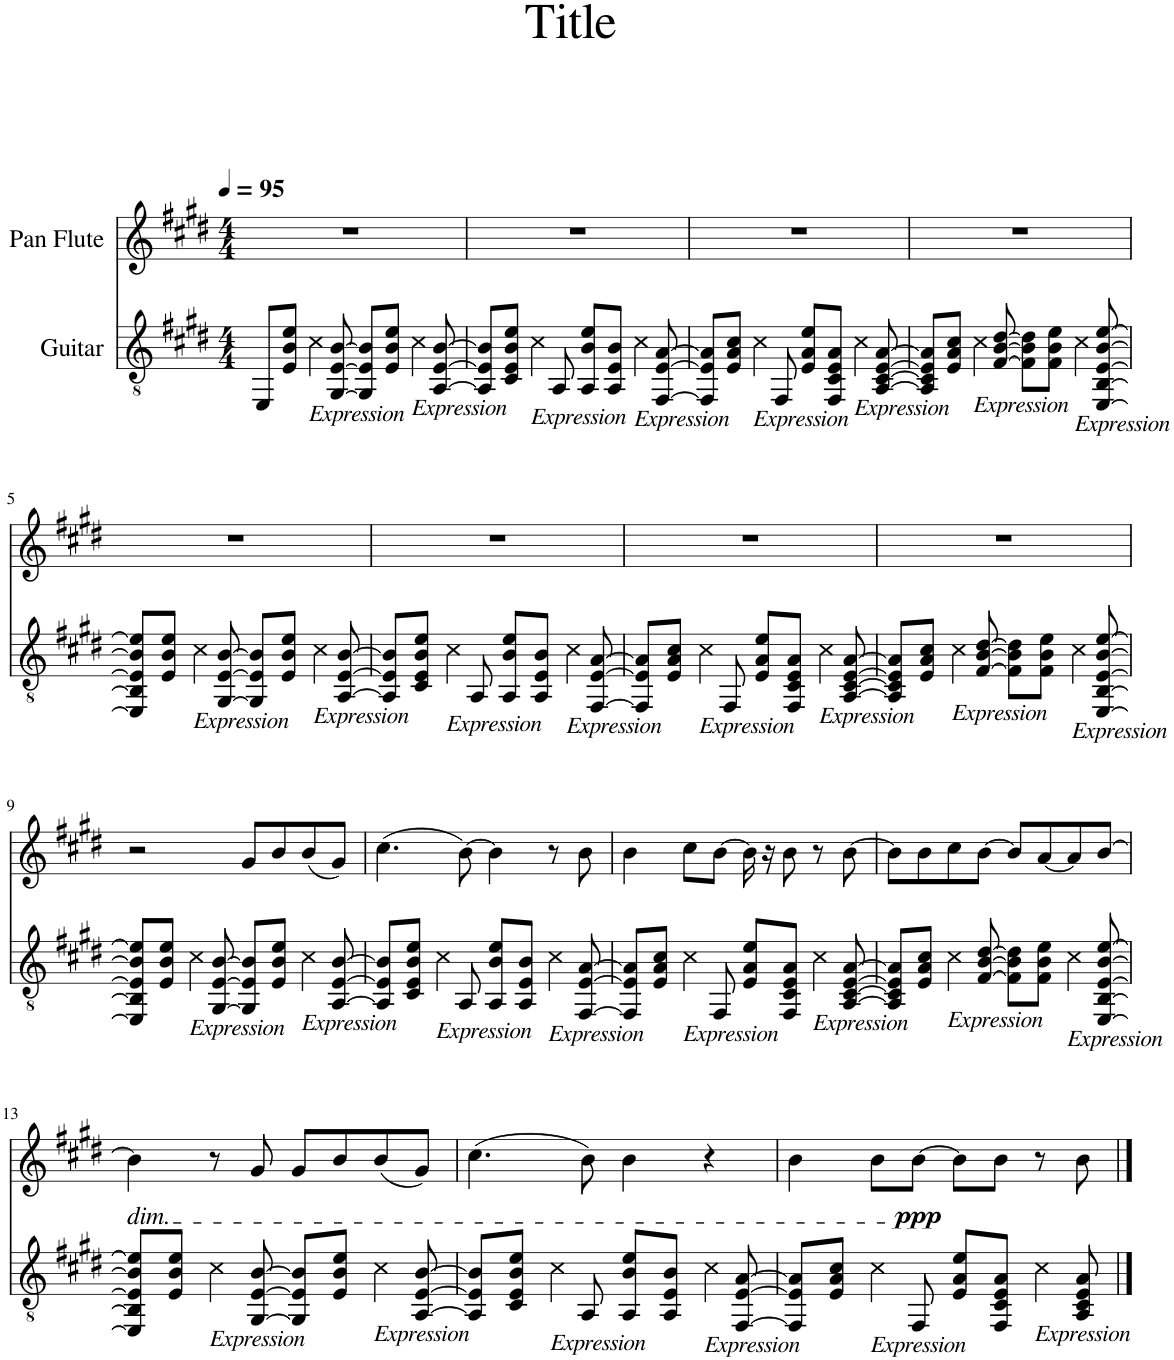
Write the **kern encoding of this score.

**kern	**kern	**dynam
*part2	*part1	*part1
*staff2	*staff1	*staff1
*I"Guitar	*I"Pan Flute	*
*	*I'P Fl	*
*clefGv2	*clefG2	*
*k[f#c#g#d#]	*k[f#c#g#d#]	*
*M4/4	*M4/4	*
*MM95	*MM95	*
=1	=1	=1
*^	*	*
8EE/L	4ryy	1r	.
8E/ 8B/ 8e/J	.	.	.
!LO:TX:b:i:t=Expression	!	!	!
8ryy	4CC#`\	.	.
[8GG#/ [8E/ [8B/	.	.	.
8GG#/] 8E/] 8B/]L	4ryy	.	.
8E/ 8B/ 8e/J	.	.	.
!LO:TX:b:i:t=Expression	!	!	!
8ryy	4CC#`\	.	.
[8AA/ [8E/ [8B/	.	.	.
=2	=2	=2	=2
8AA/] 8E/] 8B/]L	4ryy	1r	.
8C#/ 8E/ 8B/ 8e/J	.	.	.
!LO:TX:b:i:t=Expression	!	!	!
8ryy	4CC#`\	.	.
8AA/	.	.	.
8AA/' 8B/' 8e/'L	4ryy	.	.
8AA/ 8E/ 8B/J	.	.	.
!LO:TX:b:i:t=Expression	!	!	!
8ryy	4CC#`\	.	.
[8FF#/ [8E/ [8A/	.	.	.
=3	=3	=3	=3
8FF#/] 8E/] 8A/]L	4ryy	1r	.
8E/ 8A/ 8c#/J	.	.	.
!LO:TX:b:i:t=Expression	!	!	!
8ryy	4CC#`\	.	.
8FF#/	.	.	.
8E/' 8A/' 8e/'L	4ryy	.	.
8FF#/ 8C#/ 8E/ 8A/J	.	.	.
!LO:TX:b:i:t=Expression	!	!	!
8ryy	4CC#`\	.	.
[8AA/ [8C#/ [8E/ [8A/	.	.	.
=4	=4	=4	=4
8AA/] 8C#/] 8E/] 8A/]L	4ryy	1r	.
8E/ 8A/ 8c#/J	.	.	.
!LO:TX:b:i:t=Expression	!	!	!
8ryy	4CC#`\	.	.
[8F#/ [8B/ [8d#/	.	.	.
8F#\] 8B\] 8d#\]L	4ryy	.	.
8F#\ 8B\ 8e\J	.	.	.
!LO:TX:b:i:t=Expression	!	!	!
8ryy	4CC#`\	.	.
[8EE/ [8BB/ [8E/ [8B/ [8e/	.	.	.
!!LO:LB:g=z
=5	=5	=5	=5
8EE/] 8BB/] 8E/] 8B/] 8e/]L	4ryy	1r	.
8E/ 8B/ 8e/J	.	.	.
!LO:TX:b:i:t=Expression	!	!	!
8ryy	4CC#`\	.	.
[8GG#/ [8E/ [8B/	.	.	.
8GG#/] 8E/] 8B/]L	4ryy	.	.
8E/ 8B/ 8e/J	.	.	.
!LO:TX:b:i:t=Expression	!	!	!
8ryy	4CC#`\	.	.
[8AA/ [8E/ [8B/	.	.	.
=6	=6	=6	=6
8AA/] 8E/] 8B/]L	4ryy	1r	.
8C#/ 8E/ 8B/ 8e/J	.	.	.
!LO:TX:b:i:t=Expression	!	!	!
8ryy	4CC#`\	.	.
8AA/	.	.	.
8AA/' 8B/' 8e/'L	4ryy	.	.
8AA/ 8E/ 8B/J	.	.	.
!LO:TX:b:i:t=Expression	!	!	!
8ryy	4CC#`\	.	.
[8FF#/ [8E/ [8A/	.	.	.
=7	=7	=7	=7
8FF#/] 8E/] 8A/]L	4ryy	1r	.
8E/ 8A/ 8c#/J	.	.	.
!LO:TX:b:i:t=Expression	!	!	!
8ryy	4CC#`\	.	.
8FF#/	.	.	.
8E/' 8A/' 8e/'L	4ryy	.	.
8FF#/ 8C#/ 8E/ 8A/J	.	.	.
!LO:TX:b:i:t=Expression	!	!	!
8ryy	4CC#`\	.	.
[8AA/ [8C#/ [8E/ [8A/	.	.	.
=8	=8	=8	=8
8AA/] 8C#/] 8E/] 8A/]L	4ryy	1r	.
8E/ 8A/ 8c#/J	.	.	.
!LO:TX:b:i:t=Expression	!	!	!
8ryy	4CC#`\	.	.
[8F#/ [8B/ [8d#/	.	.	.
8F#\] 8B\] 8d#\]L	4ryy	.	.
8F#\ 8B\ 8e\J	.	.	.
!LO:TX:b:i:t=Expression	!	!	!
8ryy	4CC#`\	.	.
[8EE/ [8BB/ [8E/ [8B/ [8e/	.	.	.
!!LO:LB:g=z
=9	=9	=9	=9
8EE/] 8BB/] 8E/] 8B/] 8e/]L	4ryy	2r	.
8E/ 8B/ 8e/J	.	.	.
!LO:TX:b:i:t=Expression	!	!	!
8ryy	4CC#`\	.	.
[8GG#/ [8E/ [8B/	.	.	.
8GG#/] 8E/] 8B/]L	4ryy	8g#/L	.
8E/ 8B/ 8e/J	.	8b/	.
!LO:TX:b:i:t=Expression	!	!	!
8ryy	4CC#`\	(8b/	.
[8AA/ [8E/ [8B/	.	8g#/J)	.
=10	=10	=10	=10
8AA/] 8E/] 8B/]L	4ryy	(4.cc#\	.
8C#/ 8E/ 8B/ 8e/J	.	.	.
!LO:TX:b:i:t=Expression	!	!	!
8ryy	4CC#`\	.	.
8AA/	.	[8b\)	.
8AA/' 8B/' 8e/'L	4ryy	4b\]	.
8AA/ 8E/ 8B/J	.	.	.
!LO:TX:b:i:t=Expression	!	!	!
8ryy	4CC#`\	8r	.
[8FF#/ [8E/ [8A/	.	8b\	.
=11	=11	=11	=11
8FF#/] 8E/] 8A/]L	4ryy	4b\	.
8E/ 8A/ 8c#/J	.	.	.
!LO:TX:b:i:t=Expression	!	!	!
8ryy	4CC#`\	8cc#\L	.
8FF#/	.	[8b\J	.
8E/' 8A/' 8e/'L	4ryy	16b\]	.
.	.	16r	.
8FF#/ 8C#/ 8E/ 8A/J	.	8b\	.
!LO:TX:b:i:t=Expression	!	!	!
8ryy	4CC#`\	8r	.
[8AA/ [8C#/ [8E/ [8A/	.	[8b\	.
=12	=12	=12	=12
8AA/] 8C#/] 8E/] 8A/]L	4ryy	8b\L]	.
8E/ 8A/ 8c#/J	.	8b\	.
!LO:TX:b:i:t=Expression	!	!	!
8ryy	4CC#`\	8cc#\	.
[8F#/ [8B/ [8d#/	.	[8b\J	.
8F#\] 8B\] 8d#\]L	4ryy	8b/L]	.
8F#\ 8B\ 8e\J	.	[8a/	.
!LO:TX:b:i:t=Expression	!	!	!
8ryy	4CC#`\	8a/]	.
[8EE/ [8BB/ [8E/ [8B/ [8e/	.	[8b/J	.
!!LO:LB:g=z
=13	=13	=13	=13
!	!	!LO:TX:b:i:t=dim.	!
8EE/] 8BB/] 8E/] 8B/] 8e/]L	4ryy	4b\]	.
8E/ 8B/ 8e/J	.	.	.
!LO:TX:b:i:t=Expression	!	!	!
8ryy	4CC#`\	8r	.
[8GG#/ [8E/ [8B/	.	8g#/	.
8GG#/] 8E/] 8B/]L	4ryy	8g#/L	.
8E/ 8B/ 8e/J	.	8b/	.
!LO:TX:b:i:t=Expression	!	!	!
8ryy	4CC#`\	(8b/	.
[8AA/ [8E/ [8B/	.	8g#/J)	.
=14	=14	=14	=14
8AA/] 8E/] 8B/]L	4ryy	(4.cc#\	.
8C#/ 8E/ 8B/ 8e/J	.	.	.
!LO:TX:b:i:t=Expression	!	!	!
8ryy	4CC#`\	.	.
8AA/	.	8b\)	.
8AA/' 8B/' 8e/'L	4ryy	4b\	.
8AA/ 8E/ 8B/J	.	.	.
!LO:TX:b:i:t=Expression	!	!	!
8ryy	4CC#`\	4r	.
[8FF#/ [8E/ [8A/	.	.	.
=15	=15	=15	=15
8FF#/] 8E/] 8A/]L	4ryy	4b\	.
8E/ 8A/ 8c#/J	.	.	.
!LO:TX:b:i:t=Expression	!	!	!
8ryy	4CC#`\	8b\L	.
!	!	!	!LO:DY:b
8FF#/	.	[8b\J	ppp
8E/' 8A/' 8e/'L	4ryy	8b\L]	.
8FF#/ 8C#/ 8E/ 8A/J	.	8b\J	.
!LO:TX:b:i:t=Expression	!	!	!
8ryy	4CC#`\	8r	.
8AA/ 8C#/ 8E/ 8A/	.	8b\	.
*v	*v	*	*
==	==	==
*-	*-	*-
